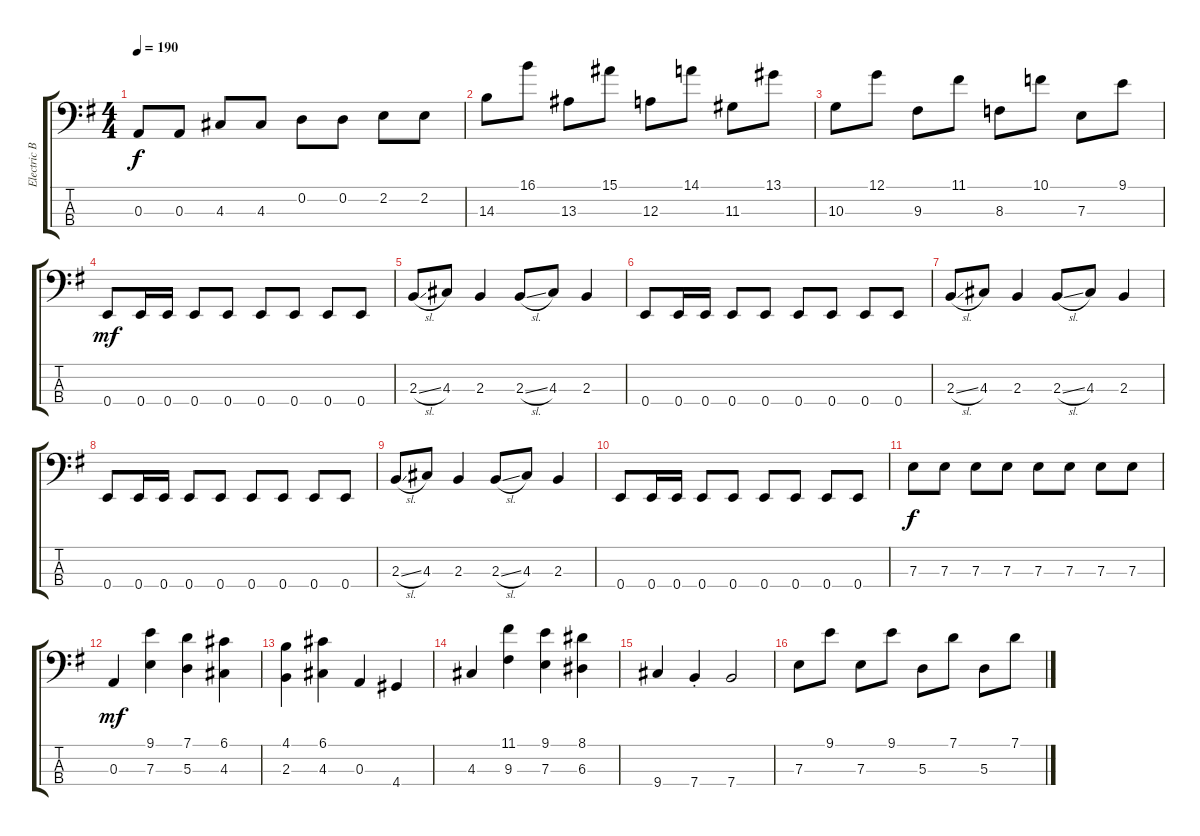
\track ("Electric Bass" "Electric B") {instrument electricbassfinger}
\staff {score tabs}
\tuning (G2 D2 A1 E1) {hide}
\ts (4 4)
\tempo 190
\clef f4
\ks eminor
0.3.8{dy f} 0.3.8 4.3.8 4.3.8 0.2.8 0.2.8 2.2.8 2.2.8 |
14.3.8 16.1.8 13.3.8 15.1.8 12.3.8 14.1.8 11.3.8 13.1.8 |
10.3.8 12.1.8 9.3.8 11.1.8 8.3.8 10.1.8 7.3.8 9.1.8 |
0.4.8{dy mf} 0.4.16 0.4.16 0.4.8 0.4.8 0.4.8 0.4.8 0.4.8 0.4.8 |
2.3{sl}.8 4.3.8 2.3.4 2.3{sl}.8 4.3.8 2.3.4 |
0.4.8 0.4.16 0.4.16 0.4.8 0.4.8 0.4.8 0.4.8 0.4.8 0.4.8 |
2.3{sl}.8 4.3.8 2.3.4 2.3{sl}.8 4.3.8 2.3.4 |
0.4.8 0.4.16 0.4.16 0.4.8 0.4.8 0.4.8 0.4.8 0.4.8 0.4.8 |
2.3{sl}.8 4.3.8 2.3.4 2.3{sl}.8 4.3.8 2.3.4 |
0.4.8 0.4.16 0.4.16 0.4.8 0.4.8 0.4.8 0.4.8 0.4.8 0.4.8 |
7.3.8{dy f} 7.3.8 7.3.8 7.3.8 7.3.8 7.3.8 7.3.8 7.3.8 |
0.3.4{dy mf} (9.1 7.3).4 (7.1 5.3).4 (6.1 4.3).4 |
(4.1 2.3).4 (6.1 4.3).4 0.3.4 4.4.4 |
4.3.4 (11.1 9.3).4 (9.1 7.3).4 (8.1 6.3).4 |
9.4.4 7.4{st}.4 7.4.2 |
7.3.8 9.1.8 7.3.8 9.1.8 5.3.8 7.1.8 5.3.8 7.1.8
